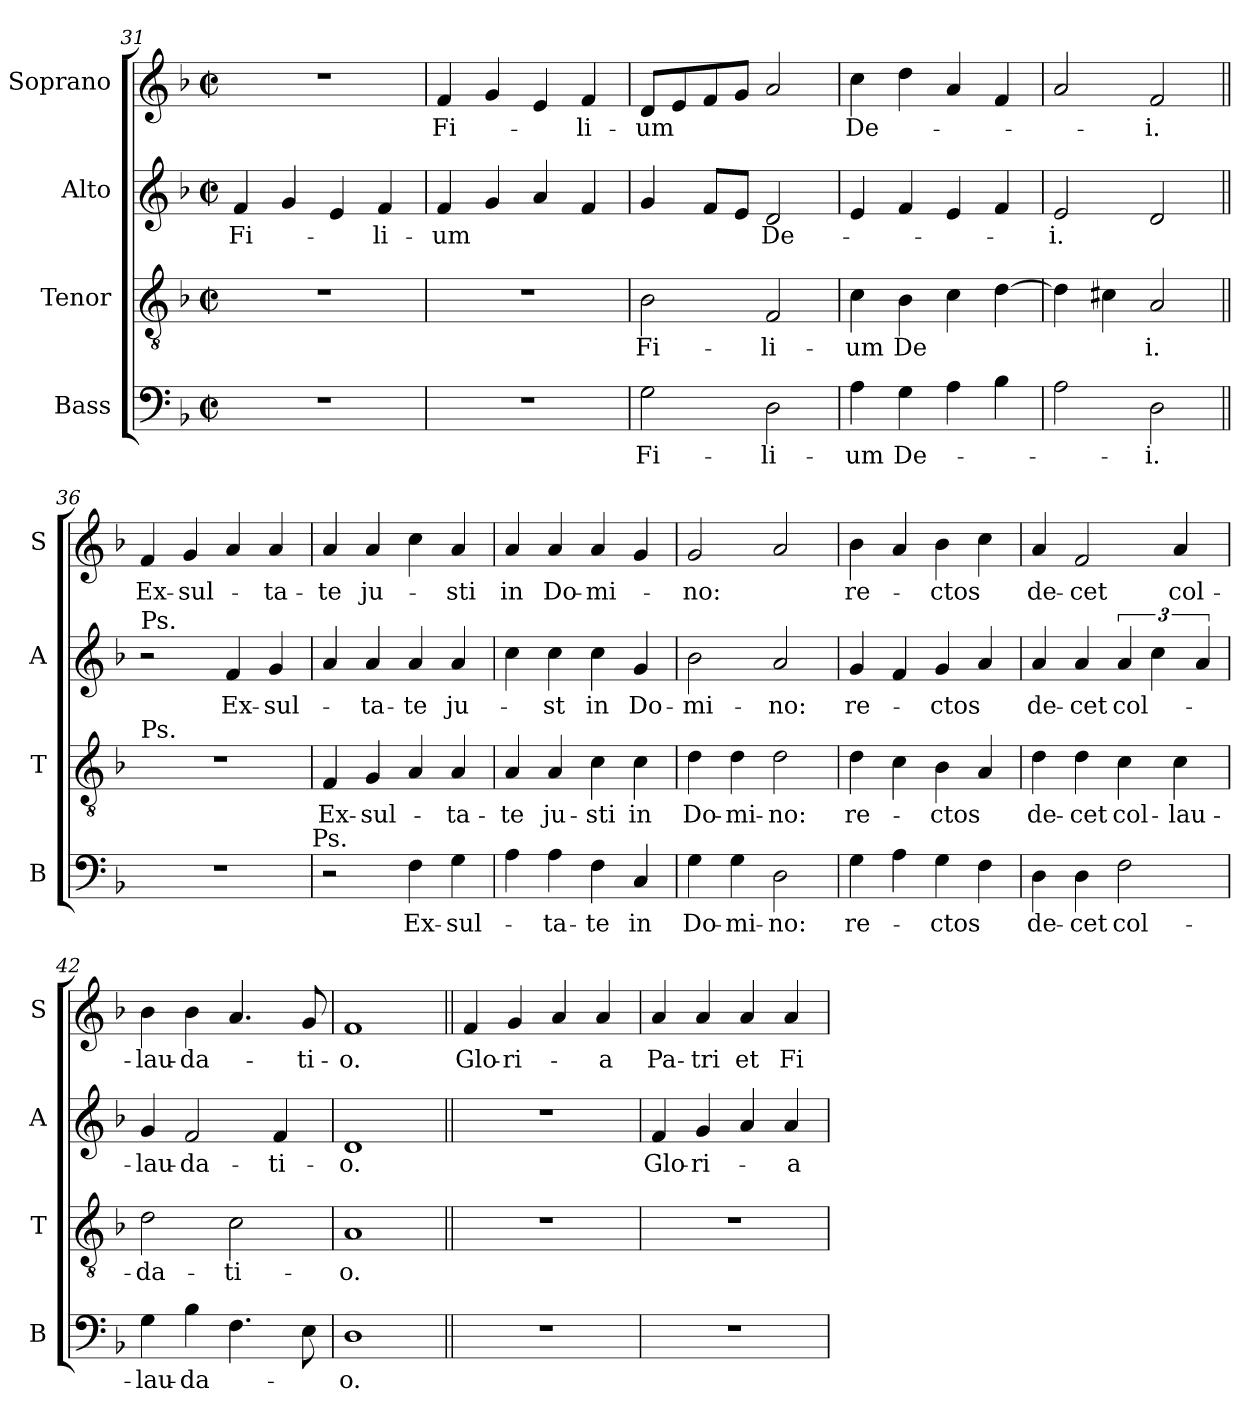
**kern	**text	**kern	**text	**kern	**text	**kern	**text
*part4	*part4	*part3	*part3	*part2	*part2	*part1	*part1
*staff4	*staff4	*staff3	*staff3	*staff2	*staff2	*staff1	*staff1
*I"Bass	*	*I"Tenor	*	*I"Alto	*	*I"Soprano	*
*I'B	*	*I'T	*	*I'A	*	*I'S	*
*clefF4	*	*clefGv2	*	*clefG2	*	*clefG2	*
*k[b-]	*	*k[b-]	*	*k[b-]	*	*k[b-]	*
*F:	*	*F:	*	*F:	*	*F:	*
*M2/2	*	*M2/2	*	*M2/2	*	*M2/2	*
*met(c|)	*	*met(c|)	*	*met(c|)	*	*met(c|)	*
=31	=31	=31	=31	=31	=31	=31	=31
1r	.	1r	.	4f/	Fi-	1r	.
.	.	.	.	4g/	.	.	.
.	.	.	.	4e/	.	.	.
.	.	.	.	4f/	-li-	.	.
=32	=32	=32	=32	=32	=32	=32	=32
1r	.	1r	.	4f/	-um	4f/	Fi-
.	.	.	.	4g/	.	4g/	.
.	.	.	.	4a/	.	4e/	.
.	.	.	.	4f/	.	4f/	-li-
=33	=33	=33	=33	=33	=33	=33	=33
2G\	Fi-	2B-\	Fi-	4g/	.	8d/L	-um
.	.	.	.	.	.	8e/	.
.	.	.	.	8f/L	.	8f/	.
.	.	.	.	8e/J	.	8g/J	.
2D\	-li-	2F/	-li-	2d/	De-	2a/	.
=34	=34	=34	=34	=34	=34	=34	=34
4A\	-um	4c\	-um	4e/	.	4cc\	De-
4G\	De-	4B-\	De	4f/	.	4dd\	.
4A\	.	4c\	.	4e/	.	4a/	.
4B-\	.	[4d\	.	4f/	.	4f/	.
=35	=35	=35	=35	=35	=35	=35	=35
2A\	.	4d\]	.	2e/	-i.	2a/	.
.	.	4c#X\	.	.	.	.	.
2D\	-i.	2A/	i.	2d/	.	2f/	-i.
!!LO:LB:g=z
=36||	=36||	=36||	=36||	=36||	=36||	=36||	=36||
!	!	!	!	!LO:TX:a:t=Ps.	!	!	!
!	!	!LO:TX:a:t=Ps.	!	!	!	!	!
1r	.	1r	.	2r	.	4f/	Ex-
.	.	.	.	.	.	4g/	-sul-
.	.	.	.	4f/	Ex-	4a/	.
.	.	.	.	4g/	-sul-	4a/	-ta-
!LO:TX:a:t=Ps.	!	!	!	!	!	!	!
=37	=37	=37	=37	=37	=37	=37	=37
2r	.	4F/	Ex-	4a/	.	4a/	-te
.	.	4G/	-sul-	4a/	-ta-	4a/	ju-
4F\	Ex-	4A/	.	4a/	-te	4cc\	.
4G\	-sul-	4A/	-ta-	4a/	ju-	4a/	-sti
=38	=38	=38	=38	=38	=38	=38	=38
4A\	.	4A/	-te	4cc\	.	4a/	in
4A\	-ta-	4A/	ju-	4cc\	-st	4a/	Do-
4F\	-te	4c\	-sti	4cc\	in	4a/	-mi-
4C/	in	4c\	in	4g/	Do-	4g/	.
=39	=39	=39	=39	=39	=39	=39	=39
4G\	Do-	4d\	Do-	2b-\	-mi-	2g/	-no:
4G\	-mi-	4d\	-mi-	.	.	.	.
2D\	-no:	2d\	-no:	2a/	-no:	2a/	.
=40	=40	=40	=40	=40	=40	=40	=40
4G\	re-	4d\	re-	4g/	re-	4b-\	re-
4A\	.	4c\	.	4f/	.	4a/	.
4G\	-ctos	4B-\	-ctos	4g/	-ctos	4b-\	-ctos
4F\	.	4A/	.	4a/	.	4cc\	.
=41	=41	=41	=41	=41	=41	=41	=41
4D\	de-	4d\	de-	4a/	de-	4a/	de-
4D\	-cet	4d\	-cet	4a/	-cet	2f/	-cet
2F\	col-	4c\	col-	6a/	col-	.	.
.	.	.	.	6cc\	.	.	.
.	.	4c\	-lau-	.	.	4a/	col-
.	.	.	.	6a/	.	.	.
!!LO:PB:g=z
=42	=42	=42	=42	=42	=42	=42	=42
4G\	-lau-	2d\	-da-	4g/	-lau-	4b-\	-lau-
4B-\	-da-	.	.	2f/	-da-	4b-\	-da-
4.F\	.	2c\	-ti-	.	.	4.a/	.
.	.	.	.	4f/	-ti-	.	.
8E\	.	.	.	.	.	8g/	-ti-
=43	=43	=43	=43	=43	=43	=43	=43
1D	-o.	1A	-o.	1d	-o.	1f	-o.
=44||	=44||	=44||	=44||	=44||	=44||	=44||	=44||
1r	.	1r	.	1r	.	4f/	Glo-
.	.	.	.	.	.	4g/	-ri-
.	.	.	.	.	.	4a/	.
.	.	.	.	.	.	4a/	-a
=45	=45	=45	=45	=45	=45	=45	=45
1r	.	1r	.	4f/	Glo-	4a/	Pa-
.	.	.	.	4g/	-ri-	4a/	-tri
.	.	.	.	4a/	.	4a/	et
.	.	.	.	4a/	-a	4a/	Fi-
=	=	=	=	=	=	=	=
*-	*-	*-	*-	*-	*-	*-	*-
